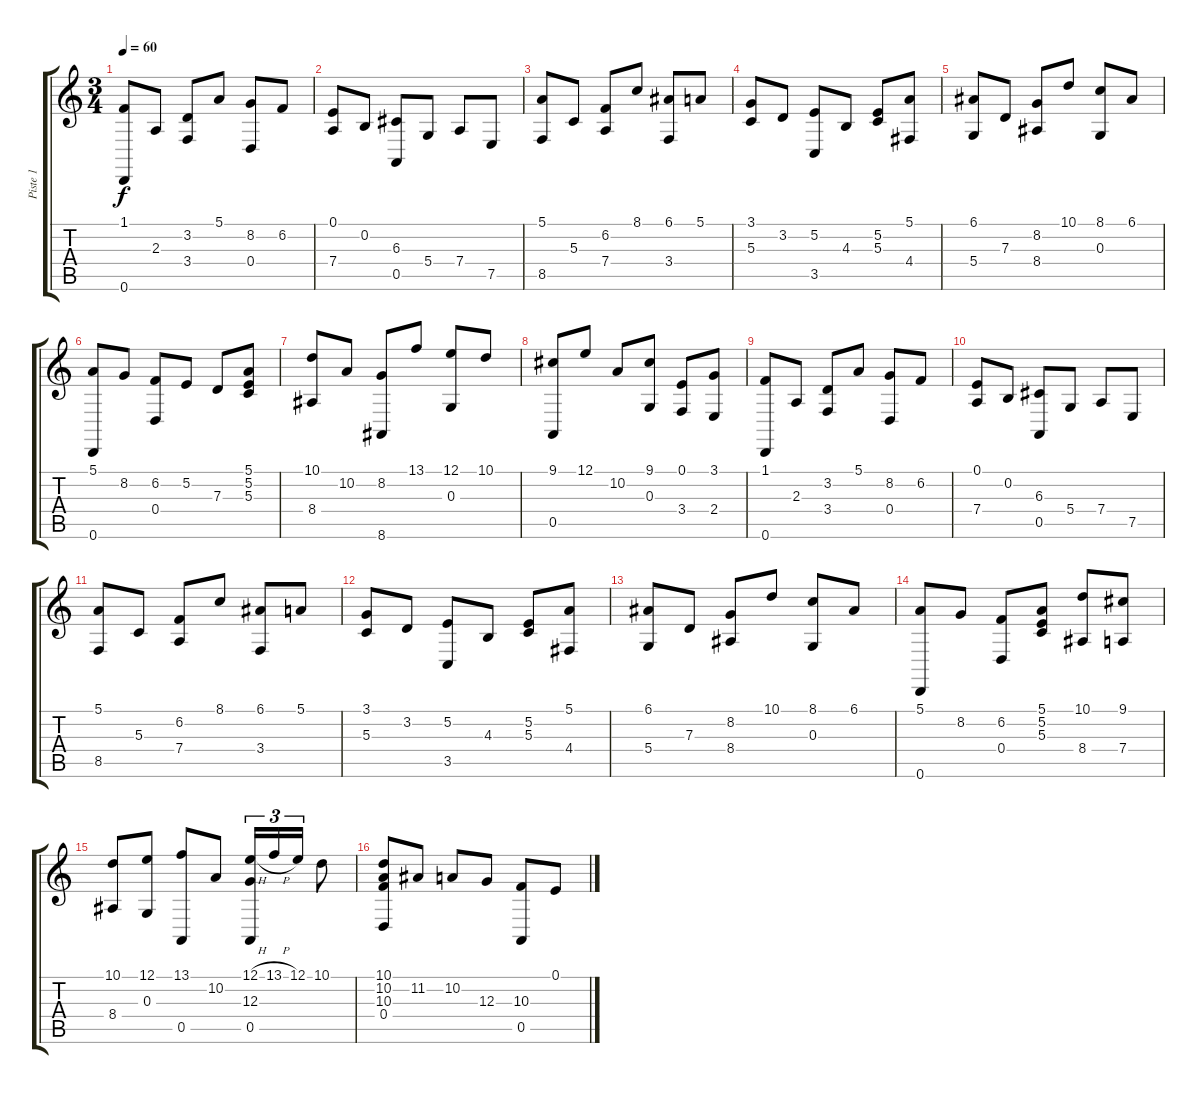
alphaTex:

\track ("Piste 1" "Piste 1") {instrument churchorgan}
\staff {score tabs}
\tuning (E4 B3 G3 D3 A2 D2) {hide}
\ts (3 4)
\tempo 60
\clef g2
\ks c
(1.1 0.6).8{dy f} 2.3.8 (3.2 3.4).8 5.1.8 (8.2 0.4).8 6.2.8 |
(0.1 7.4).8 0.2.8 (6.3 0.5).8 5.4.8 7.4.8 7.5.8 |
(5.1 8.5).8 5.3.8 (6.2 7.4).8 8.1.8 (6.1 3.4).8 5.1.8 |
(3.1 5.3).8 3.2.8 (5.2 3.5).8 4.3.8 (5.2 5.3).8 (5.1 4.4).8 |
(6.1 5.4).8 7.3.8 (8.2 8.4).8 10.1.8 (8.1 0.3).8 6.1.8 |
(5.1 0.6).8 8.2.8 (6.2 0.4).8 5.2.8 7.3.8 (5.1 5.2 5.3).8 |
(10.1 8.4).8 10.2.8 (8.2 8.6).8 13.1.8 (12.1 0.3).8 10.1.8 |
(9.1 0.5).8 12.1.8 10.2.8 (9.1 0.3).8 (0.1 3.4).8 (3.1 2.4).8 |
(1.1 0.6).8 2.3.8 (3.2 3.4).8 5.1.8 (8.2 0.4).8 6.2.8 |
(0.1 7.4).8 0.2.8 (6.3 0.5).8 5.4.8 7.4.8 7.5.8 |
(5.1 8.5).8 5.3.8 (6.2 7.4).8 8.1.8 (6.1 3.4).8 5.1.8 |
(3.1 5.3).8 3.2.8 (5.2 3.5).8 4.3.8 (5.2 5.3).8 (5.1 4.4).8 |
(6.1 5.4).8 7.3.8 (8.2 8.4).8 10.1.8 (8.1 0.3).8 6.1.8 |
(5.1 0.6).8 8.2.8 (6.2 0.4).8 (5.1 5.2 5.3).8 (10.1 8.4).8 (9.1 7.4).8 |
(10.1 8.4).8 (12.1 0.3).8 (13.1 0.5).8 10.2.8 (12.1{h} 12.3 0.5).16{tu (3 2)} 13.1{h}.16{tu (3 2)} 12.1.16{tu (3 2)} 10.1.8 |
(10.1 10.2 10.3 0.4).8 11.2.8 10.2.8 12.3.8 (10.3 0.5).8 0.1.8
